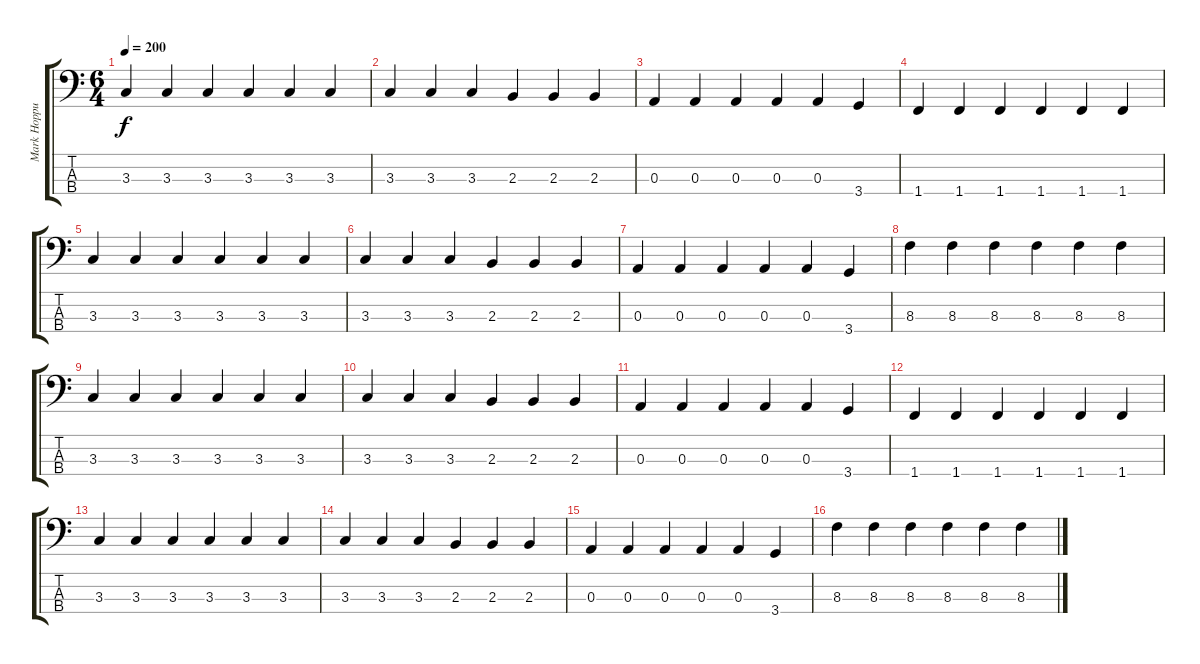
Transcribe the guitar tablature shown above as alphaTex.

\track ("Mark Hoppus - Bass" "Mark Hoppu") {instrument electricbassfinger}
\staff {score tabs}
\tuning (G2 D2 A1 E1) {hide}
\ts (6 4)
\tempo 200
\clef f4
\ks c
3.3.4{dy f} 3.3.4 3.3.4 3.3.4 3.3.4 3.3.4 |
3.3.4 3.3.4 3.3.4 2.3.4 2.3.4 2.3.4 |
0.3.4 0.3.4 0.3.4 0.3.4 0.3.4 3.4.4 |
1.4.4 1.4.4 1.4.4 1.4.4 1.4.4 1.4.4 |
3.3.4 3.3.4 3.3.4 3.3.4 3.3.4 3.3.4 |
3.3.4 3.3.4 3.3.4 2.3.4 2.3.4 2.3.4 |
0.3.4 0.3.4 0.3.4 0.3.4 0.3.4 3.4.4 |
8.3.4 8.3.4 8.3.4 8.3.4 8.3.4 8.3.4 |
3.3.4 3.3.4 3.3.4 3.3.4 3.3.4 3.3.4 |
3.3.4 3.3.4 3.3.4 2.3.4 2.3.4 2.3.4 |
0.3.4 0.3.4 0.3.4 0.3.4 0.3.4 3.4.4 |
1.4.4 1.4.4 1.4.4 1.4.4 1.4.4 1.4.4 |
3.3.4 3.3.4 3.3.4 3.3.4 3.3.4 3.3.4 |
3.3.4 3.3.4 3.3.4 2.3.4 2.3.4 2.3.4 |
0.3.4 0.3.4 0.3.4 0.3.4 0.3.4 3.4.4 |
8.3.4 8.3.4 8.3.4 8.3.4 8.3.4 8.3.4
